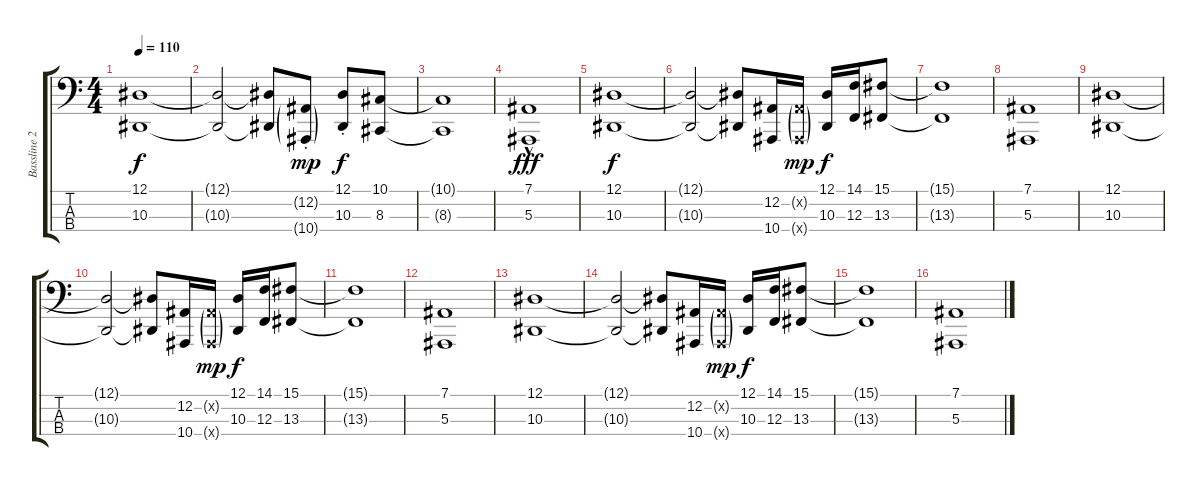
\track ("Bassline 2 Higher Oct." "Bassline 2") {instrument lead2sawtooth}
\staff {score tabs}
\tuning (Eb2 Bb1 F1 C1) {hide}
\ts (4 4)
\tempo 110
\clef f4
\ks c
(12.1 10.3).1{dy f} |
(12.1{t} 10.3{t}).2 (12.1{t} 10.3{t}).8 (12.2{g st} 10.4{g st}).8{dy mp} (12.1{st} 10.3).8{dy f} (10.1 8.3).8 |
(10.1{t} 8.3{t}).1 |
(7.1{hac} 5.3{hac}).1{dy fff} |
(12.1 10.3).1{dy f} |
(12.1{t} 10.3{t}).2 (12.1{t} 10.3{t}).8 (12.2 10.4).16 (12.2{g x} 10.4{g x}).16{dy mp} (12.1 10.3).16{dy f} (14.1 12.3).16 (15.1 13.3).8 |
(15.1{t} 13.3{t}).1 |
(7.1 5.3).1 |
(12.1 10.3).1 |
(12.1{t} 10.3{t}).2 (12.1{t} 10.3{t}).8 (12.2 10.4).16 (12.2{g x} 10.4{g x}).16{dy mp} (12.1 10.3).16{dy f} (14.1 12.3).16 (15.1 13.3).8 |
(15.1{t} 13.3{t}).1 |
(7.1 5.3).1 |
(12.1 10.3).1 |
(12.1{t} 10.3{t}).2 (12.1{t} 10.3{t}).8 (12.2 10.4).16 (12.2{g x} 10.4{g x}).16{dy mp} (12.1 10.3).16{dy f} (14.1 12.3).16 (15.1 13.3).8 |
(15.1{t} 13.3{t}).1 |
(7.1 5.3).1
